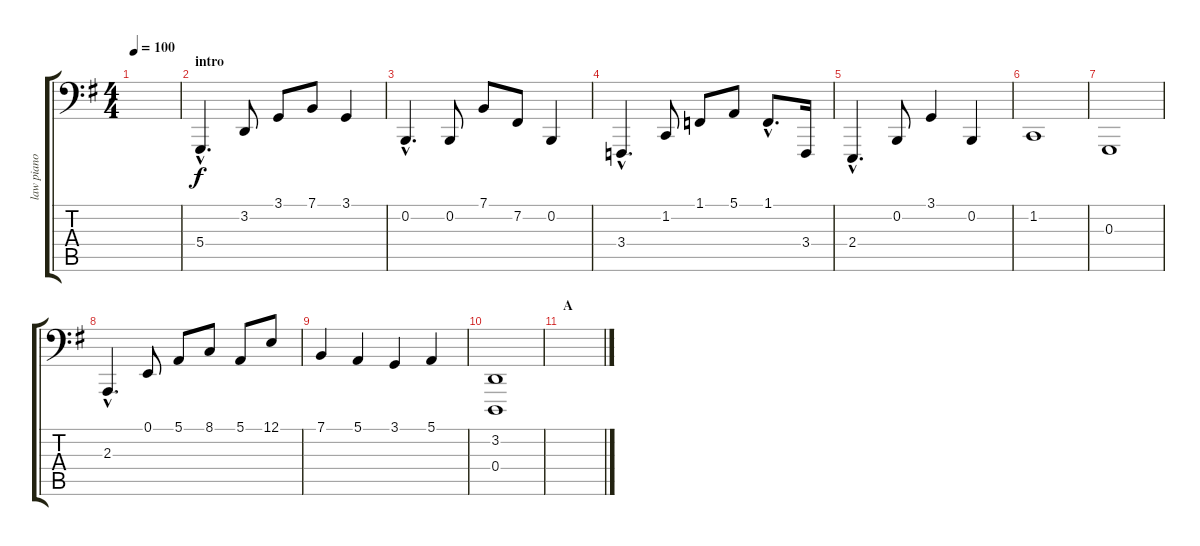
\track ("law piano" "law piano") {instrument acousticgrandpiano}
\staff {score tabs}
\tuning (E2 B1 G1 D1 A0 E0) {hide}
\ts (4 4)
\tempo 100
\clef f4
\ks g
|
\section ("" "intro")
5.4{hac}.4{d} 3.2.8 3.1.8 7.1.8 3.1.4 |
0.2{hac}.4{d} 0.2.8 7.1.8 7.2.8 0.2.4 |
3.4{hac}.4{d} 1.2.8 1.1.8 5.1.8 1.1{hac}.8{d} 3.4.16 |
2.4{hac}.4{d} 0.2.8 3.1.4 0.2.4 |
1.2.1 |
0.3.1 |
2.3{hac}.4{d} 0.1.8 5.1.8 8.1.8 5.1.8 12.1.8 |
7.1.4 5.1.4 3.1.4 5.1.4 |
(3.2 0.4).1 |
\section ("" "A")
